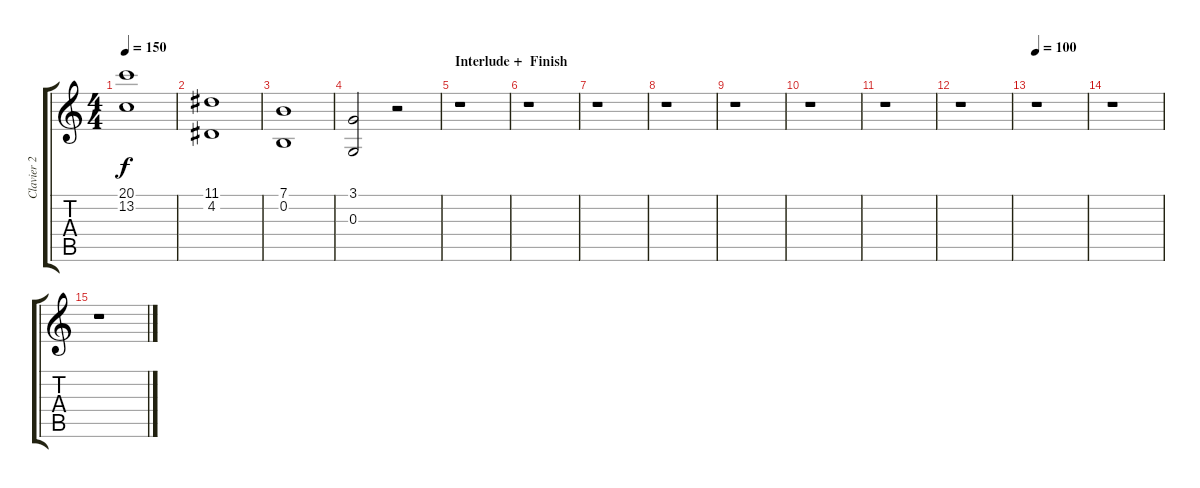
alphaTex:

\track ("Clavier 2" "Clavier 2") {instrument pad2warm}
\staff {score tabs}
\tuning (E4 B3 G3 D3 A2 E2) {hide}
\ts (4 4)
\tempo 150
\clef g2
\ks c
(20.1 13.2).1{dy f} |
(11.1 4.2).1 |
(7.1 0.2).1 |
(3.1 0.3).2 r.2 |
\section ("" "Interlude +  Finish")
r.1 |
r.1 |
r.1 |
r.1 |
r.1 |
r.1 |
r.1 |
r.1 |
\tempo 100
r.1 |
r.1 |
r.1
